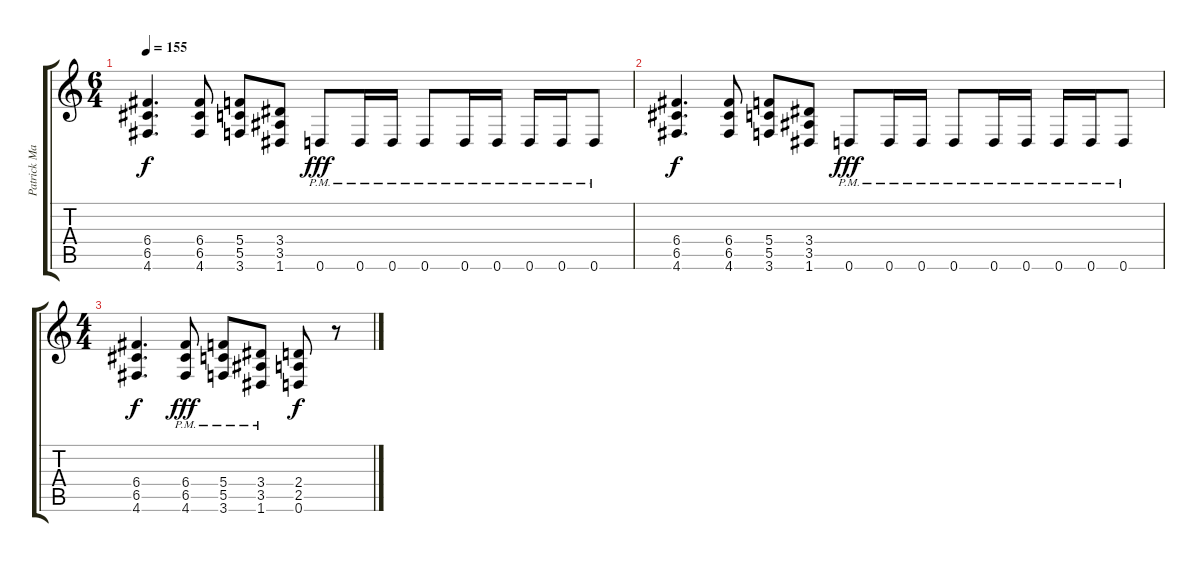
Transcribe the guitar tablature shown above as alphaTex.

\track ("Patrick Mameli" "Patrick Ma") {instrument distortionguitar}
\staff {score tabs}
\tuning (D4 A3 F3 C3 G2 D2) {hide}
\ts (6 4)
\tempo 155
\clef g2
\ks c
(6.4 6.5 4.6).4{d dy f} (6.4 6.5 4.6).8 (5.4 5.5 3.6).8 (3.4 3.5 1.6).8 0.6{pm}.8{dy fff} 0.6{pm}.16 0.6{pm}.16 0.6{pm}.8 0.6{pm}.16 0.6{pm}.16 0.6{pm}.16 0.6{pm}.16 0.6{pm}.8 |
(6.4 6.5 4.6).4{d dy f} (6.4 6.5 4.6).8 (5.4 5.5 3.6).8 (3.4 3.5 1.6).8 0.6{pm}.8{dy fff} 0.6{pm}.16 0.6{pm}.16 0.6{pm}.8 0.6{pm}.16 0.6{pm}.16 0.6{pm}.16 0.6{pm}.16 0.6{pm}.8 |
\ts (4 4)
(6.4 6.5 4.6).4{d dy f} (6.4{pm} 6.5{pm} 4.6{pm}).8{dy fff} (5.4{pm} 5.5{pm} 3.6{pm}).8 (3.4{pm} 3.5{pm} 1.6{pm}).8 (2.4 2.5 0.6).8{dy f} r.8
